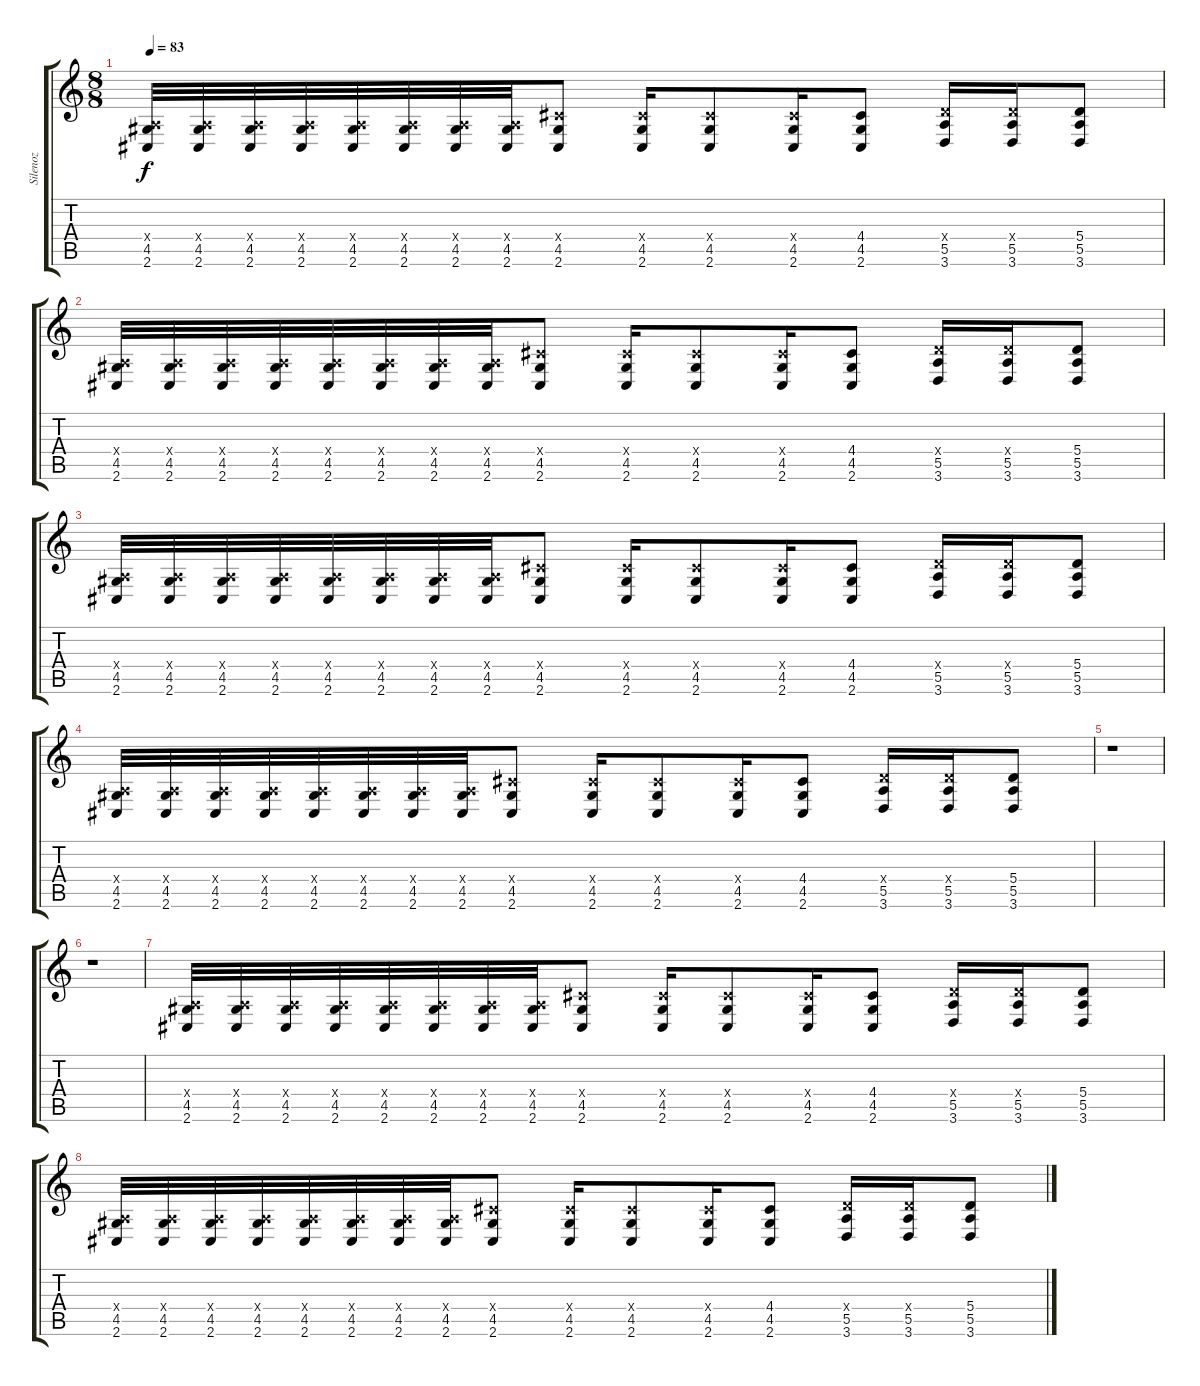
\track ("Silenoz" "Silenoz") {instrument overdrivenguitar}
\staff {score tabs}
\tuning (B3 Gb3 D3 A2 E2 B1) {hide}
\ts (8 8)
\tempo 83
\clef g2
\ks c
(0.4{x} 4.5 2.6).32{dy f} (0.4{x} 4.5 2.6).32 (0.4{x} 4.5 2.6).32 (0.4{x} 4.5 2.6).32 (0.4{x} 4.5 2.6).32 (0.4{x} 4.5 2.6).32 (0.4{x} 4.5 2.6).32 (0.4{x} 4.5 2.6).32 (4.4{x} 4.5 2.6).8 (4.4{x} 4.5 2.6).16 (4.4{x} 4.5 2.6).8 (4.4{x} 4.5 2.6).16 (4.4 4.5 2.6).8 (5.4{x} 5.5 3.6).16 (5.4{x} 5.5 3.6).16 (5.4 5.5 3.6).8 |
(0.4{x} 4.5 2.6).32 (0.4{x} 4.5 2.6).32 (0.4{x} 4.5 2.6).32 (0.4{x} 4.5 2.6).32 (0.4{x} 4.5 2.6).32 (0.4{x} 4.5 2.6).32 (0.4{x} 4.5 2.6).32 (0.4{x} 4.5 2.6).32 (4.4{x} 4.5 2.6).8 (4.4{x} 4.5 2.6).16 (4.4{x} 4.5 2.6).8 (4.4{x} 4.5 2.6).16 (4.4 4.5 2.6).8 (5.4{x} 5.5 3.6).16 (5.4{x} 5.5 3.6).16 (5.4 5.5 3.6).8 |
(0.4{x} 4.5 2.6).32 (0.4{x} 4.5 2.6).32 (0.4{x} 4.5 2.6).32 (0.4{x} 4.5 2.6).32 (0.4{x} 4.5 2.6).32 (0.4{x} 4.5 2.6).32 (0.4{x} 4.5 2.6).32 (0.4{x} 4.5 2.6).32 (4.4{x} 4.5 2.6).8 (4.4{x} 4.5 2.6).16 (4.4{x} 4.5 2.6).8 (4.4{x} 4.5 2.6).16 (4.4 4.5 2.6).8 (5.4{x} 5.5 3.6).16 (5.4{x} 5.5 3.6).16 (5.4 5.5 3.6).8 |
(0.4{x} 4.5 2.6).32 (0.4{x} 4.5 2.6).32 (0.4{x} 4.5 2.6).32 (0.4{x} 4.5 2.6).32 (0.4{x} 4.5 2.6).32 (0.4{x} 4.5 2.6).32 (0.4{x} 4.5 2.6).32 (0.4{x} 4.5 2.6).32 (4.4{x} 4.5 2.6).8 (4.4{x} 4.5 2.6).16 (4.4{x} 4.5 2.6).8 (4.4{x} 4.5 2.6).16 (4.4 4.5 2.6).8 (5.4{x} 5.5 3.6).16 (5.4{x} 5.5 3.6).16 (5.4 5.5 3.6).8 |
r.1 |
r.1 |
(0.4{x} 4.5 2.6).32 (0.4{x} 4.5 2.6).32 (0.4{x} 4.5 2.6).32 (0.4{x} 4.5 2.6).32 (0.4{x} 4.5 2.6).32 (0.4{x} 4.5 2.6).32 (0.4{x} 4.5 2.6).32 (0.4{x} 4.5 2.6).32 (4.4{x} 4.5 2.6).8 (4.4{x} 4.5 2.6).16 (4.4{x} 4.5 2.6).8 (4.4{x} 4.5 2.6).16 (4.4 4.5 2.6).8 (5.4{x} 5.5 3.6).16 (5.4{x} 5.5 3.6).16 (5.4 5.5 3.6).8 |
(0.4{x} 4.5 2.6).32 (0.4{x} 4.5 2.6).32 (0.4{x} 4.5 2.6).32 (0.4{x} 4.5 2.6).32 (0.4{x} 4.5 2.6).32 (0.4{x} 4.5 2.6).32 (0.4{x} 4.5 2.6).32 (0.4{x} 4.5 2.6).32 (4.4{x} 4.5 2.6).8 (4.4{x} 4.5 2.6).16 (4.4{x} 4.5 2.6).8 (4.4{x} 4.5 2.6).16 (4.4 4.5 2.6).8 (5.4{x} 5.5 3.6).16 (5.4{x} 5.5 3.6).16 (5.4 5.5 3.6).8
